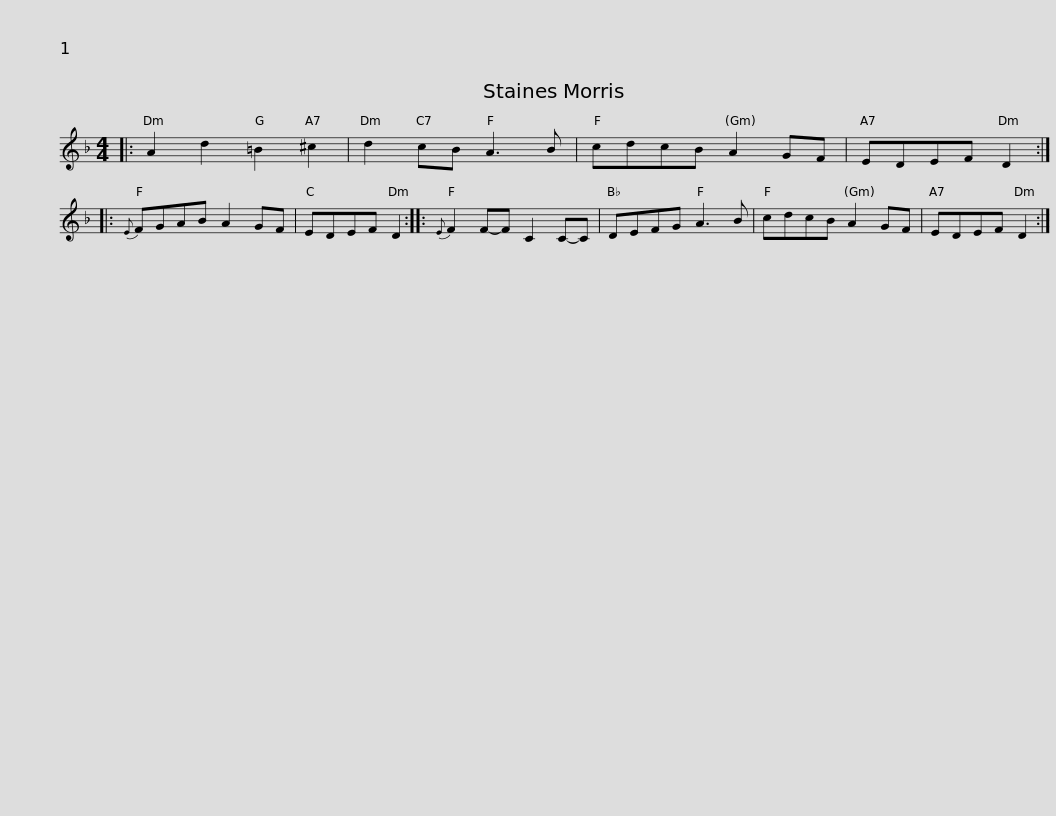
X:1
L:1/8
M:4/4
I:linebreak $
K:Dmin
V:1 treble
V:1
|: A2 d2 =B2 ^c2 | d2 cB A3 B | cdcB A2 GF | EDEF D2 ::{E} FGAB A2 GF | %5
 EDEF D2 ::${E} F2 F-F C2 C-C | DEFG A3 B | cdcB A2 GF | EDEF D2 :| %10
